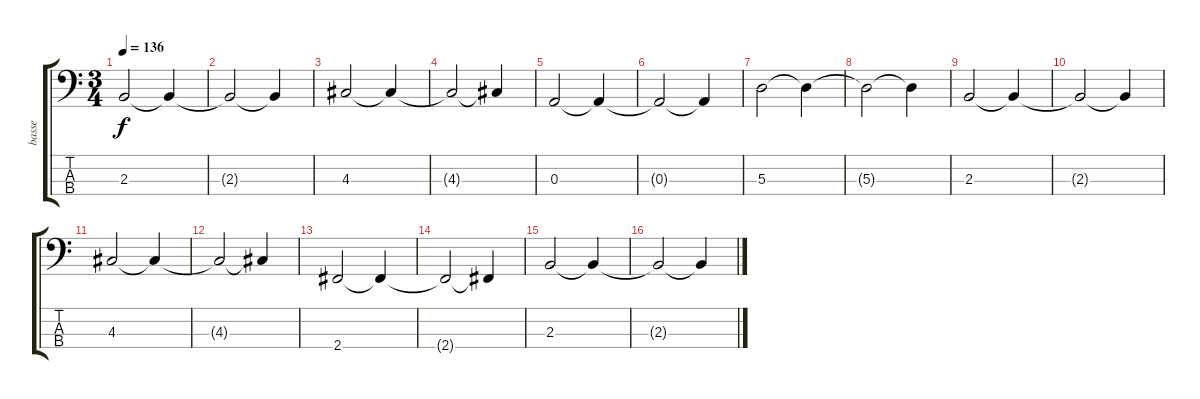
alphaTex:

\track ("basse" "basse") {instrument acousticbass}
\staff {score tabs}
\tuning (G2 D2 A1 E1) {hide}
\ts (3 4)
\tempo 136
\clef f4
\ks c
2.3.2{dy f} 2.3{t}.4 |
2.3{t}.2 2.3{t}.4 |
4.3.2 4.3{t}.4 |
4.3{t}.2 4.3{t}.4 |
0.3.2 0.3{t}.4 |
0.3{t}.2 0.3{t}.4 |
5.3.2 5.3{t}.4 |
5.3{t}.2 5.3{t}.4 |
2.3.2 2.3{t}.4 |
2.3{t}.2 2.3{t}.4 |
4.3.2 4.3{t}.4 |
4.3{t}.2 4.3{t}.4 |
2.4.2 2.4{t}.4 |
2.4{t}.2 2.4{t}.4 |
2.3.2 2.3{t}.4 |
2.3{t}.2 2.3{t}.4
